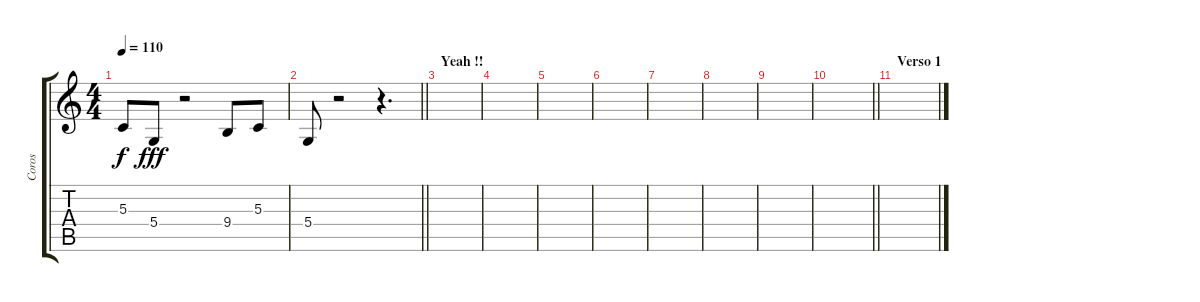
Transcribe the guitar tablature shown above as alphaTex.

\track ("Coros" "Coros") {instrument accordion}
\staff {score tabs}
\tuning (E4 B3 G3 D3 A2 E2) {hide}
\ts (4 4)
\tempo 110
\clef g2
\ks c
5.3{t}.8{dy f} 5.4.8{dy fff} r.2 9.4.8 5.3.8 |
\barLineRight lightlight
5.4.8 r.2 r.4{d} |
\section ("" "Yeah !!")
|
|
|
|
|
|
|
\barLineRight lightlight
|
\section ("" "Verso 1")
